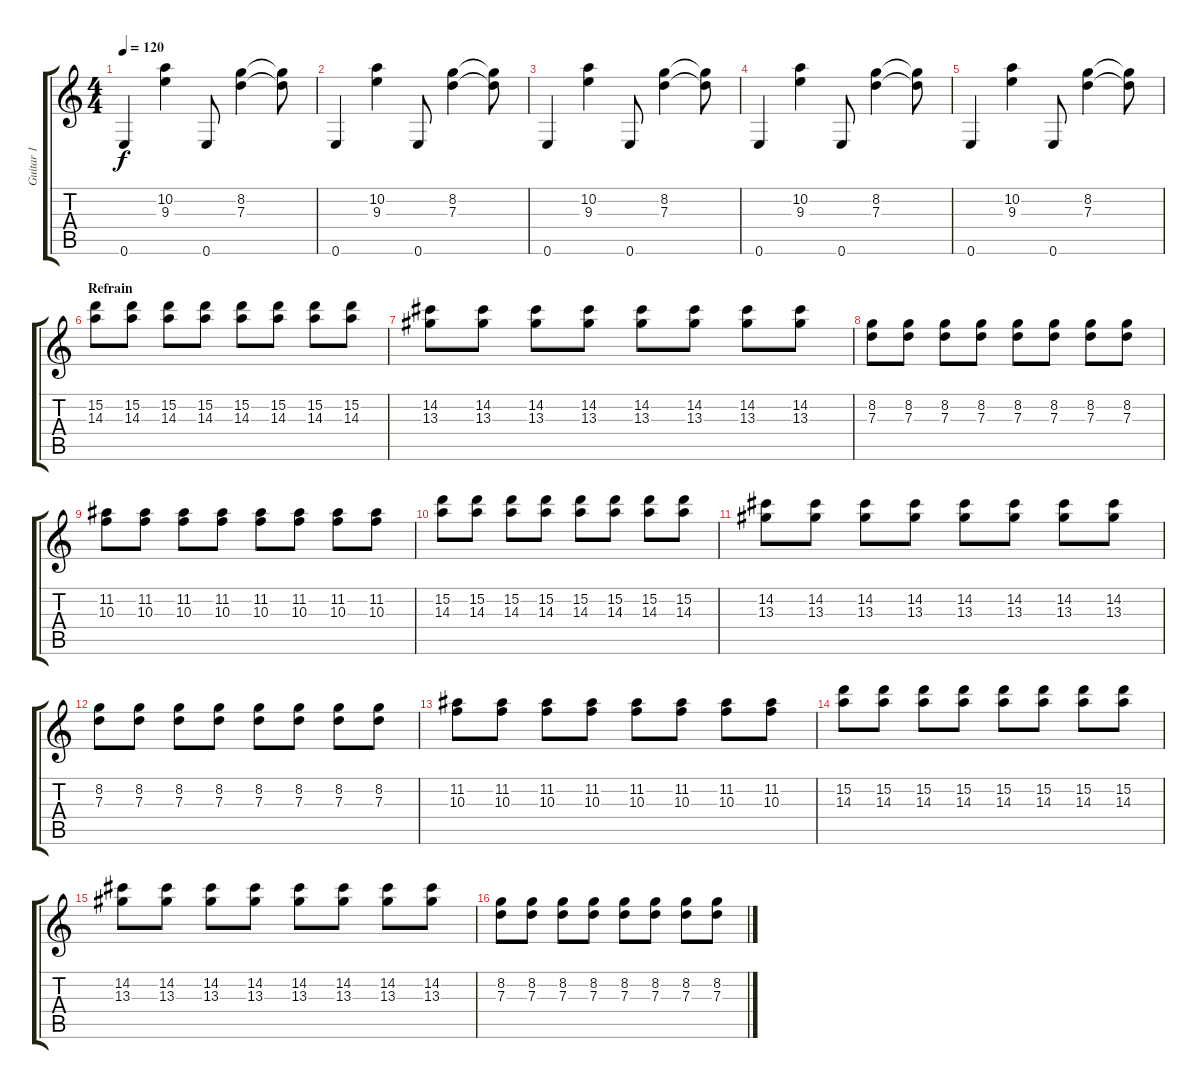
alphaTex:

\track ("Guitar 1" "Guitar 1") {instrument overdrivenguitar}
\staff {score tabs}
\tuning (E4 B3 G3 D3 A2 E2) {hide}
\ts (4 4)
\tempo 120
\clef g2
\ks c
0.6.4{dy f} (10.2 9.3).4 0.6.8 (8.2 7.3).4 (8.2{t} 7.3{t}).8 |
0.6.4 (10.2 9.3).4 0.6.8 (8.2 7.3).4 (8.2{t} 7.3{t}).8 |
0.6.4 (10.2 9.3).4 0.6.8 (8.2 7.3).4 (8.2{t} 7.3{t}).8 |
0.6.4 (10.2 9.3).4 0.6.8 (8.2 7.3).4 (8.2{t} 7.3{t}).8 |
0.6.4 (10.2 9.3).4 0.6.8 (8.2 7.3).4 (8.2{t} 7.3{t}).8 |
\section ("" "Refrain")
(15.2 14.3).8{volume 11} (15.2 14.3).8 (15.2 14.3).8 (15.2 14.3).8 (15.2 14.3).8 (15.2 14.3).8 (15.2 14.3).8 (15.2 14.3).8 |
(14.2 13.3).8 (14.2 13.3).8 (14.2 13.3).8 (14.2 13.3).8 (14.2 13.3).8 (14.2 13.3).8 (14.2 13.3).8 (14.2 13.3).8 |
(8.2 7.3).8 (8.2 7.3).8 (8.2 7.3).8 (8.2 7.3).8 (8.2 7.3).8 (8.2 7.3).8 (8.2 7.3).8 (8.2 7.3).8 |
(11.2 10.3).8 (11.2 10.3).8 (11.2 10.3).8 (11.2 10.3).8 (11.2 10.3).8 (11.2 10.3).8 (11.2 10.3).8 (11.2 10.3).8 |
(15.2 14.3).8 (15.2 14.3).8 (15.2 14.3).8 (15.2 14.3).8 (15.2 14.3).8 (15.2 14.3).8 (15.2 14.3).8 (15.2 14.3).8 |
(14.2 13.3).8 (14.2 13.3).8 (14.2 13.3).8 (14.2 13.3).8 (14.2 13.3).8 (14.2 13.3).8 (14.2 13.3).8 (14.2 13.3).8 |
(8.2 7.3).8 (8.2 7.3).8 (8.2 7.3).8 (8.2 7.3).8 (8.2 7.3).8 (8.2 7.3).8 (8.2 7.3).8 (8.2 7.3).8 |
(11.2 10.3).8 (11.2 10.3).8 (11.2 10.3).8 (11.2 10.3).8 (11.2 10.3).8 (11.2 10.3).8 (11.2 10.3).8 (11.2 10.3).8 |
(15.2 14.3).8 (15.2 14.3).8 (15.2 14.3).8 (15.2 14.3).8 (15.2 14.3).8 (15.2 14.3).8 (15.2 14.3).8 (15.2 14.3).8 |
(14.2 13.3).8 (14.2 13.3).8 (14.2 13.3).8 (14.2 13.3).8 (14.2 13.3).8 (14.2 13.3).8 (14.2 13.3).8 (14.2 13.3).8 |
(8.2 7.3).8 (8.2 7.3).8 (8.2 7.3).8 (8.2 7.3).8 (8.2 7.3).8 (8.2 7.3).8 (8.2 7.3).8 (8.2 7.3).8
